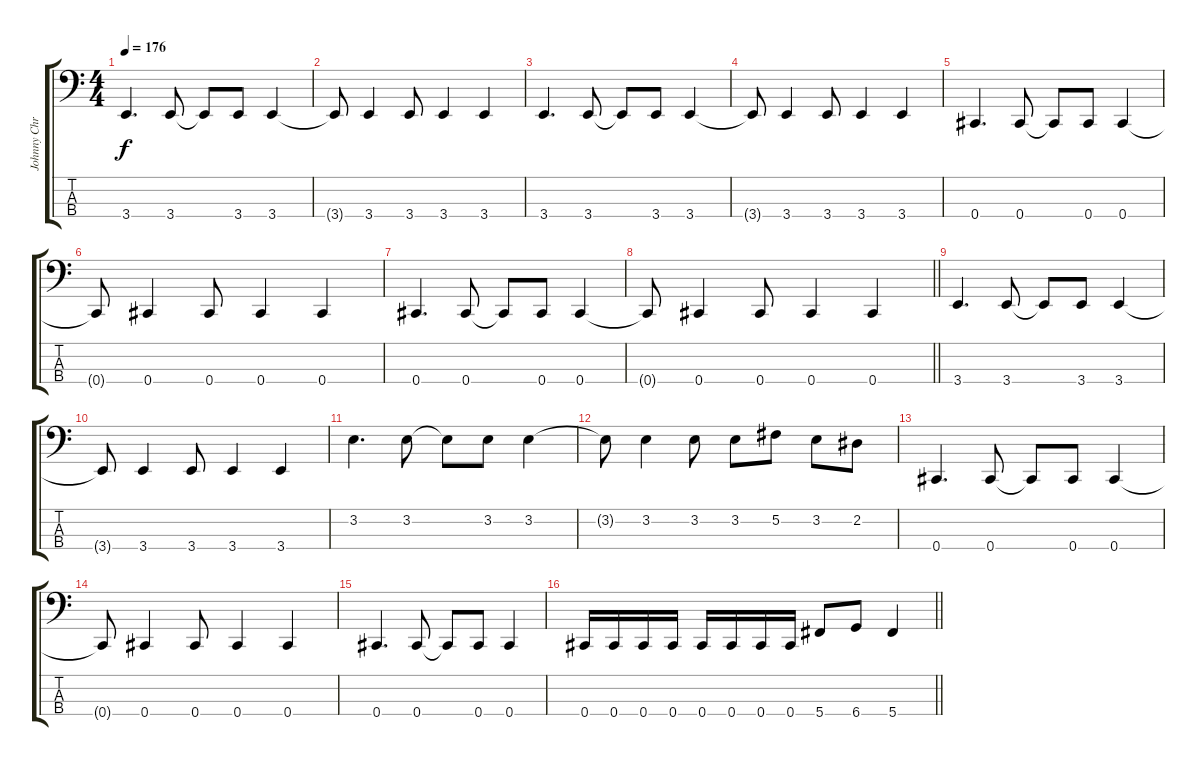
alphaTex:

\track ("Johnny Christ" "Johnny Chr") {instrument electricbasspick}
\staff {score tabs}
\tuning (Gb2 Db2 Ab1 Db1) {hide}
\ts (4 4)
\tempo 176
\clef f4
\ks c
3.4.4{d dy f} 3.4.8 3.4{t}.8 3.4.8 3.4.4 |
3.4{t}.8 3.4.4 3.4.8 3.4.4 3.4.4 |
3.4.4{d} 3.4.8 3.4{t}.8 3.4.8 3.4.4 |
3.4{t}.8 3.4.4 3.4.8 3.4.4 3.4.4 |
0.4.4{d} 0.4.8 0.4{t}.8 0.4.8 0.4.4 |
0.4{t}.8 0.4.4 0.4.8 0.4.4 0.4.4 |
0.4.4{d} 0.4.8 0.4{t}.8 0.4.8 0.4.4 |
\barLineRight lightlight
0.4{t}.8 0.4.4 0.4.8 0.4.4 0.4.4 |
3.4.4{d} 3.4.8 3.4{t}.8 3.4.8 3.4.4 |
3.4{t}.8 3.4.4 3.4.8 3.4.4 3.4.4 |
3.2.4{d} 3.2.8 3.2{t}.8 3.2.8 3.2.4 |
3.2{t}.8 3.2.4 3.2.8 3.2.8 5.2.8 3.2.8 2.2.8 |
0.4.4{d} 0.4.8 0.4{t}.8 0.4.8 0.4.4 |
0.4{t}.8 0.4.4 0.4.8 0.4.4 0.4.4 |
0.4.4{d} 0.4.8 0.4{t}.8 0.4.8 0.4.4 |
\barLineRight lightlight
0.4.16 0.4.16 0.4.16 0.4.16 0.4.16 0.4.16 0.4.16 0.4.16 5.4.8 6.4.8 5.4.4
